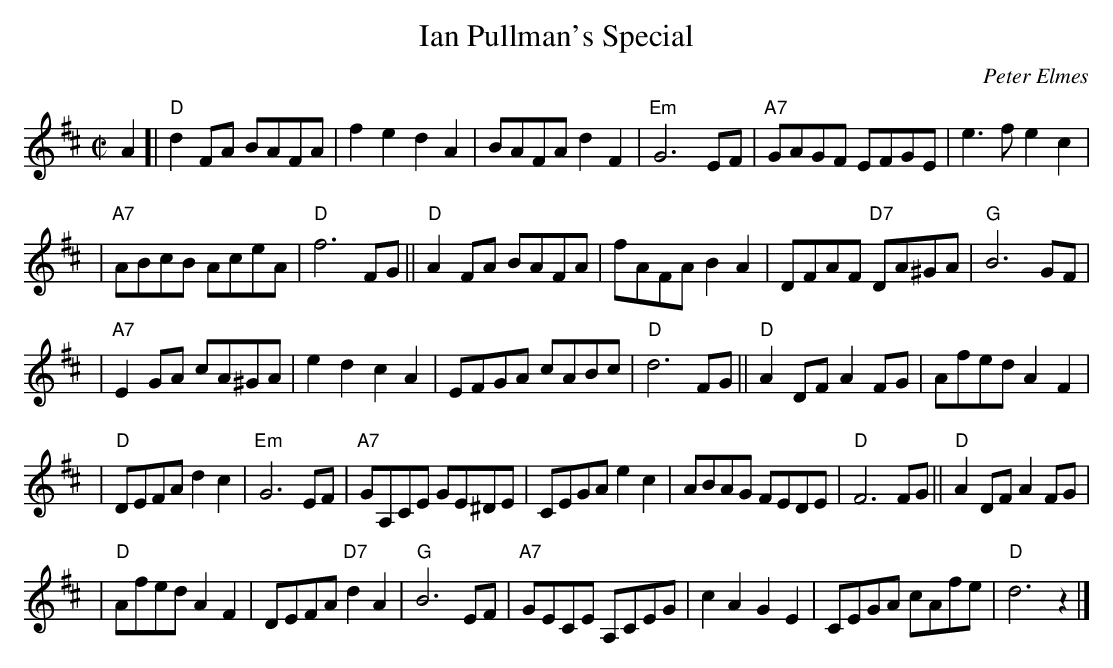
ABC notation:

X:1
T: Ian Pullman's Special
C: Peter Elmes
M: C|
L: 1/8
K: D
A2 \
[| "D"d2FA BAFA | f2e2 d2A2 | BAFA d2F2 | "Em"G6 EF | "A7"GAGF EFGE | e3f e2c2 |
| "A7"ABcB AceA | "D"f6 FG || "D"A2FA BAFA | fAFA B2A2 | DFAF "D7"DA^GA | "G"B6 GF |
| "A7"E2GA cA^GA | e2d2 c2A2 | EFGA cABc | "D"d6 FG || "D"A2DF A2FG | Afed A2F2 |
| "D"DEFA d2c2 | "Em"G6 EF | "A7"GA,CE GE^DE | CEGA e2c2 | ABAG FEDE | "D"F6 FG || "D"A2DF A2FG |
| "D"Afed A2F2 | DEFA "D7"d2A2 | "G"B6 EF | "A7"GECE A,CEG | c2A2 G2E2 | CEGA cAfe | "D"d6 z2 |]
